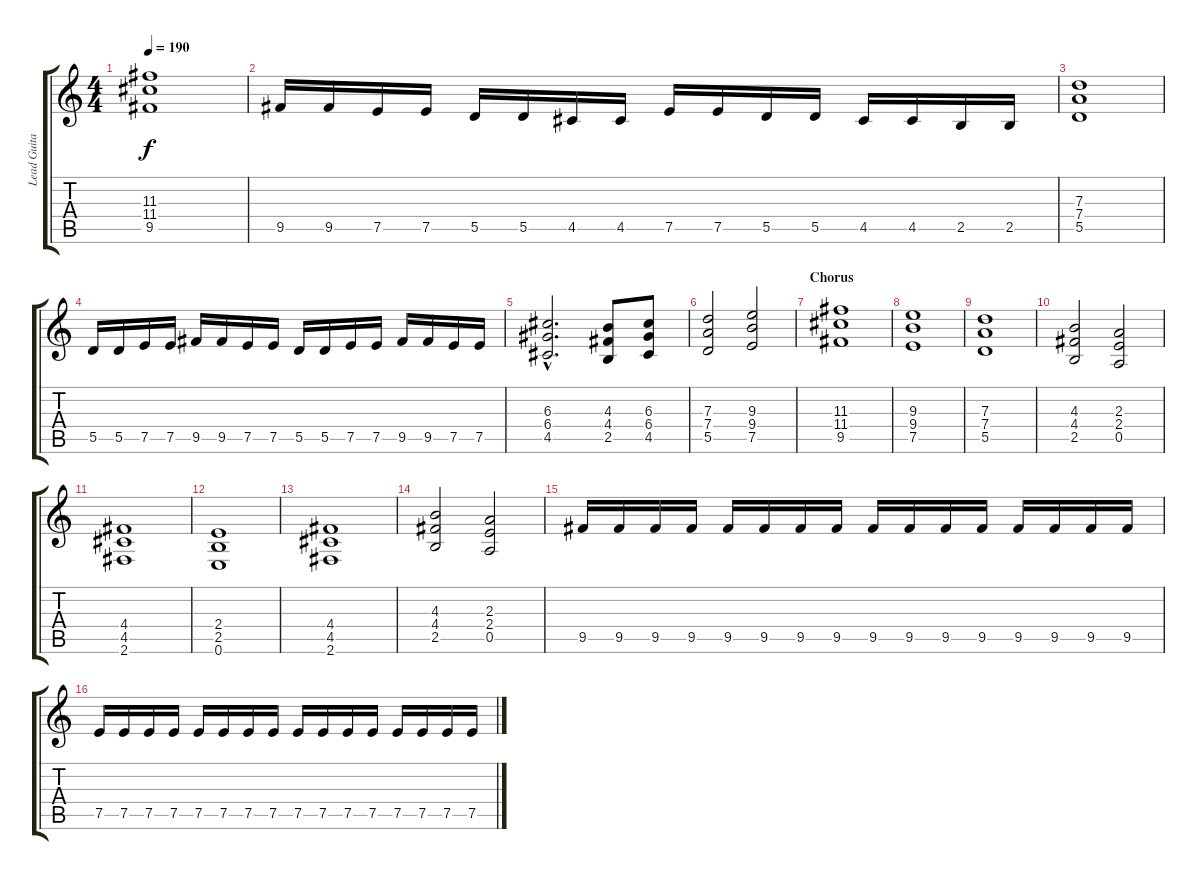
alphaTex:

\track ("Lead Guitar I" "Lead Guita") {instrument distortionguitar}
\staff {score tabs}
\tuning (E4 B3 G3 D3 A2 E2) {hide}
\ts (4 4)
\tempo 190
\clef g2
\ks c
(11.3 11.4 9.5).1{dy f} |
9.5.16 9.5.16 7.5.16 7.5.16 5.5.16 5.5.16 4.5.16 4.5.16 7.5.16 7.5.16 5.5.16 5.5.16 4.5.16 4.5.16 2.5.16 2.5.16 |
(7.3 7.4 5.5).1 |
5.5.16 5.5.16 7.5.16 7.5.16 9.5.16 9.5.16 7.5.16 7.5.16 5.5.16 5.5.16 7.5.16 7.5.16 9.5.16 9.5.16 7.5.16 7.5.16 |
(6.3{hac} 6.4{hac} 4.5{hac}).2{d} (4.3 4.4 2.5).8 (6.3 6.4 4.5).8 |
(7.3 7.4 5.5).2 (9.3 9.4 7.5).2 |
\section ("" "Chorus")
(11.3 11.4 9.5).1 |
(9.3 9.4 7.5).1 |
(7.3 7.4 5.5).1 |
(4.3 4.4 2.5).2 (2.3 2.4 0.5).2 |
(4.4 4.5 2.6).1 |
(2.4 2.5 0.6).1 |
(4.4 4.5 2.6).1 |
(4.3 4.4 2.5).2 (2.3 2.4 0.5).2 |
9.5.16 9.5.16 9.5.16 9.5.16 9.5.16 9.5.16 9.5.16 9.5.16 9.5.16 9.5.16 9.5.16 9.5.16 9.5.16 9.5.16 9.5.16 9.5.16 |
7.5.16 7.5.16 7.5.16 7.5.16 7.5.16 7.5.16 7.5.16 7.5.16 7.5.16 7.5.16 7.5.16 7.5.16 7.5.16 7.5.16 7.5.16 7.5.16
